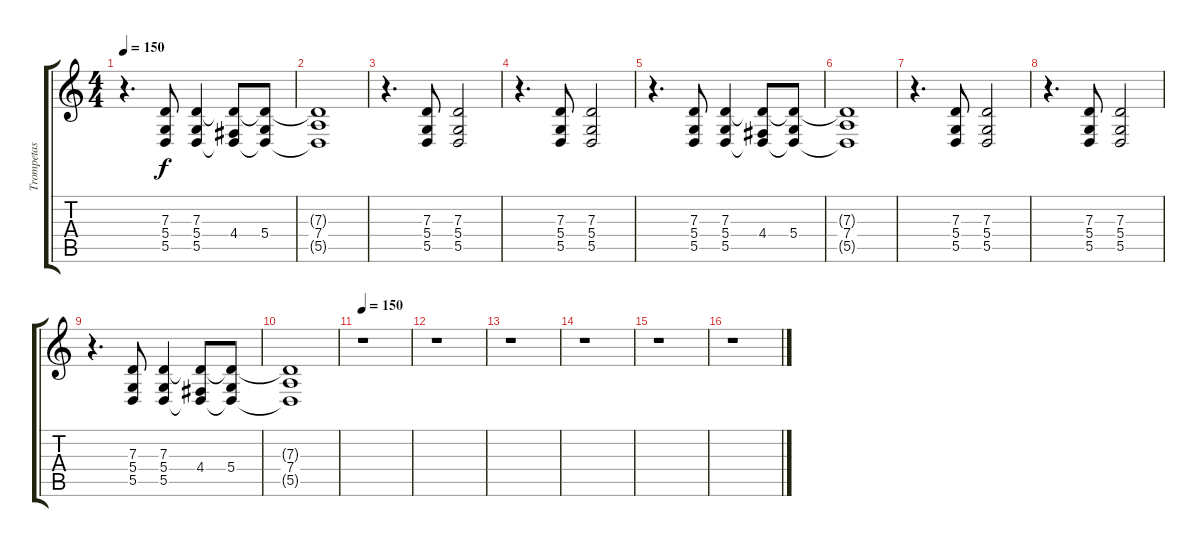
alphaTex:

\track ("Trompetas" "Trompetas") {instrument bassoon}
\staff {score tabs}
\tuning (E4 B3 G3 D3 A2 E2) {hide}
\ts (4 4)
\tempo 150
\clef g2
\ks c
r.4{d dy f} (7.3 5.4 5.5).8 (7.3 5.4 5.5).4 (7.3{t} 4.4 5.5{t}).8 (7.3{t} 5.4 5.5{t}).8 |
(7.3{t} 7.4 5.5{t}).1 |
r.4{d} (7.3 5.4 5.5).8 (7.3 5.4 5.5).2 |
r.4{d} (7.3 5.4 5.5).8 (7.3 5.4 5.5).2 |
r.4{d} (7.3 5.4 5.5).8 (7.3 5.4 5.5).4 (7.3{t} 4.4 5.5{t}).8 (7.3{t} 5.4 5.5{t}).8 |
(7.3{t} 7.4 5.5{t}).1 |
r.4{d} (7.3 5.4 5.5).8 (7.3 5.4 5.5).2 |
r.4{d} (7.3 5.4 5.5).8 (7.3 5.4 5.5).2 |
r.4{d} (7.3 5.4 5.5).8 (7.3 5.4 5.5).4 (7.3{t} 4.4 5.5{t}).8 (7.3{t} 5.4 5.5{t}).8 |
(7.3{t} 7.4 5.5{t}).1 |
\tempo 150
r.1 |
r.1 |
r.1 |
r.1 |
r.1 |
r.1
